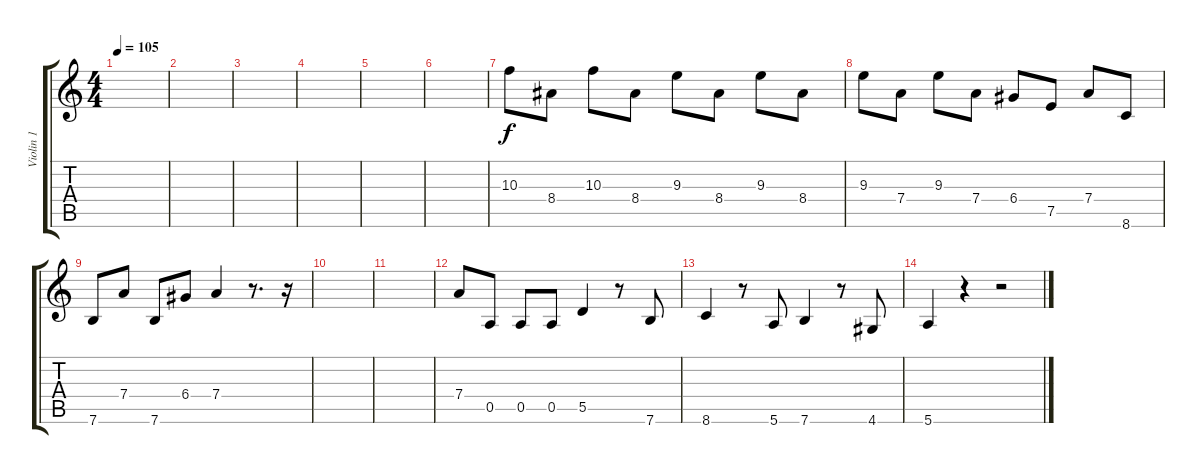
\track ("Violin 1" "Violin 1") {instrument overdrivenguitar}
\staff {score tabs}
\tuning (E4 B3 G3 D3 A2 E2) {hide}
\ts (4 4)
\tempo 105
\clef g2
\ks c
|
|
|
|
|
|
10.3.8 8.4.8 10.3.8 8.4.8 9.3.8 8.4.8 9.3.8 8.4.8 |
9.3.8 7.4.8 9.3.8 7.4.8 6.4.8 7.5.8 7.4.8 8.6.8 |
7.6.8 7.4.8 7.6.8 6.4.8 7.4.4 r.8{d} r.16 |
|
|
7.4.8 0.5.8 0.5.8 0.5.8 5.5.4 r.8 7.6.8 |
8.6.4 r.8 5.6.8 7.6.4 r.8 4.6.8 |
5.6.4 r.4 r.2
